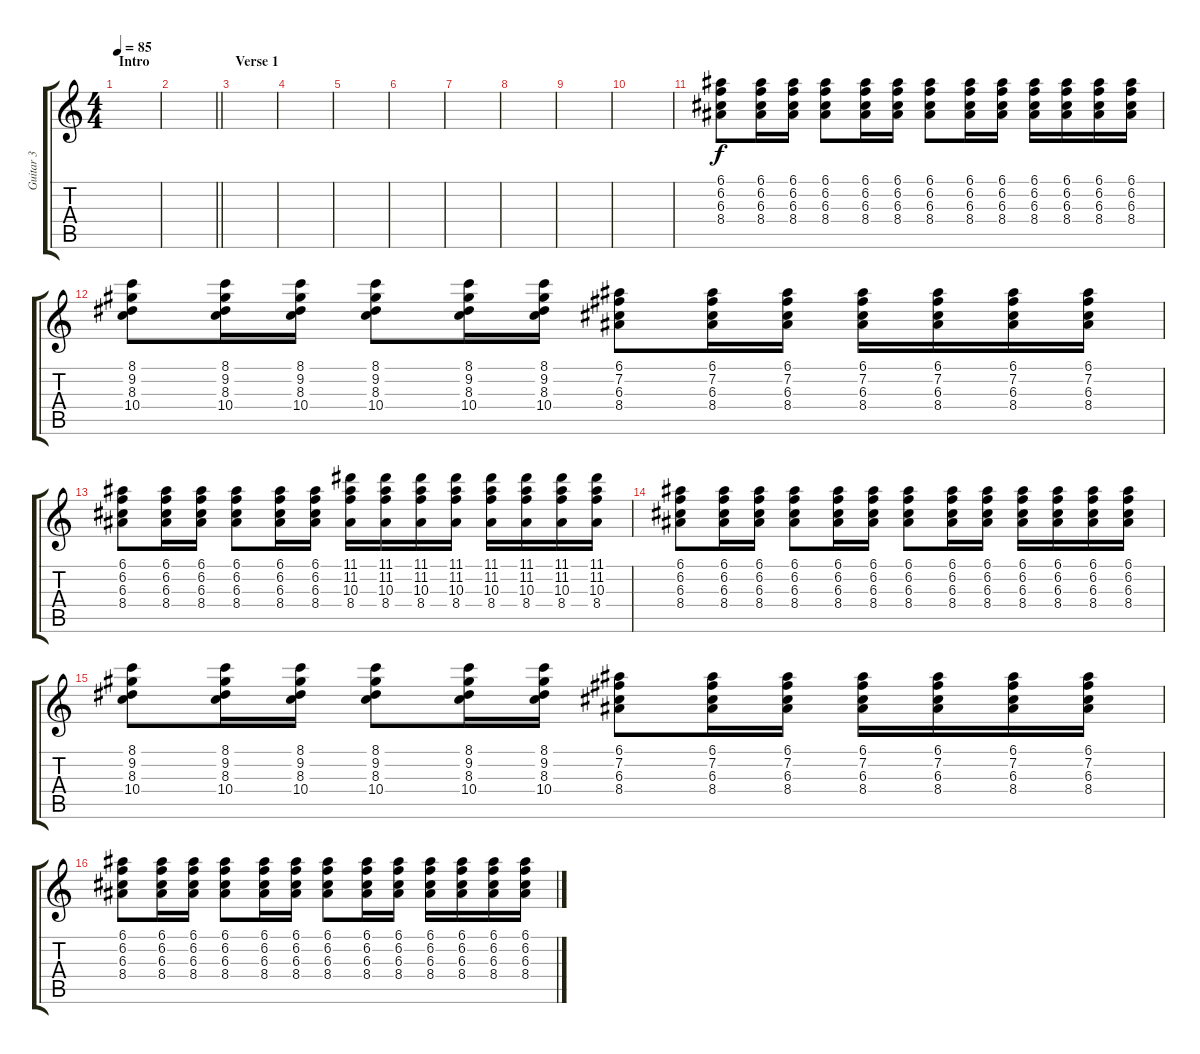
\track ("Guitar 3" "Guitar 3") {instrument acousticguitarsteel}
\staff {score tabs}
\tuning (E4 B3 G3 D3 A2 E2) {hide}
\ts (4 4)
\section ("" "Intro")
\tempo 85
\clef g2
\ks c
|
\barLineRight lightlight
|
\section ("" "Verse 1")
|
|
|
|
|
|
|
|
(6.1 6.2 6.3 8.4).8 (6.1 6.2 6.3 8.4).16 (6.1 6.2 6.3 8.4).16 (6.1 6.2 6.3 8.4).8 (6.1 6.2 6.3 8.4).16 (6.1 6.2 6.3 8.4).16 (6.1 6.2 6.3 8.4).8 (6.1 6.2 6.3 8.4).16 (6.1 6.2 6.3 8.4).16 (6.1 6.2 6.3 8.4).16 (6.1 6.2 6.3 8.4).16 (6.1 6.2 6.3 8.4).16 (6.1 6.2 6.3 8.4).16 |
(8.1 9.2 8.3 10.4).8 (8.1 9.2 8.3 10.4).16 (8.1 9.2 8.3 10.4).16 (8.1 9.2 8.3 10.4).8 (8.1 9.2 8.3 10.4).16 (8.1 9.2 8.3 10.4).16 (6.1 7.2 6.3 8.4).8 (6.1 7.2 6.3 8.4).16 (6.1 7.2 6.3 8.4).16 (6.1 7.2 6.3 8.4).16 (6.1 7.2 6.3 8.4).16 (6.1 7.2 6.3 8.4).16 (6.1 7.2 6.3 8.4).16 |
(6.1 6.2 6.3 8.4).8 (6.1 6.2 6.3 8.4).16 (6.1 6.2 6.3 8.4).16 (6.1 6.2 6.3 8.4).8 (6.1 6.2 6.3 8.4).16 (6.1 6.2 6.3 8.4).16 (11.1 11.2 10.3 8.4).16 (11.1 11.2 10.3 8.4).16 (11.1 11.2 10.3 8.4).16 (11.1 11.2 10.3 8.4).16 (11.1 11.2 10.3 8.4).16 (11.1 11.2 10.3 8.4).16 (11.1 11.2 10.3 8.4).16 (11.1 11.2 10.3 8.4).16 |
(6.1 6.2 6.3 8.4).8 (6.1 6.2 6.3 8.4).16 (6.1 6.2 6.3 8.4).16 (6.1 6.2 6.3 8.4).8 (6.1 6.2 6.3 8.4).16 (6.1 6.2 6.3 8.4).16 (6.1 6.2 6.3 8.4).8 (6.1 6.2 6.3 8.4).16 (6.1 6.2 6.3 8.4).16 (6.1 6.2 6.3 8.4).16 (6.1 6.2 6.3 8.4).16 (6.1 6.2 6.3 8.4).16 (6.1 6.2 6.3 8.4).16 |
(8.1 9.2 8.3 10.4).8 (8.1 9.2 8.3 10.4).16 (8.1 9.2 8.3 10.4).16 (8.1 9.2 8.3 10.4).8 (8.1 9.2 8.3 10.4).16 (8.1 9.2 8.3 10.4).16 (6.1 7.2 6.3 8.4).8 (6.1 7.2 6.3 8.4).16 (6.1 7.2 6.3 8.4).16 (6.1 7.2 6.3 8.4).16 (6.1 7.2 6.3 8.4).16 (6.1 7.2 6.3 8.4).16 (6.1 7.2 6.3 8.4).16 |
(6.1 6.2 6.3 8.4).8 (6.1 6.2 6.3 8.4).16 (6.1 6.2 6.3 8.4).16 (6.1 6.2 6.3 8.4).8 (6.1 6.2 6.3 8.4).16 (6.1 6.2 6.3 8.4).16 (6.1 6.2 6.3 8.4).8 (6.1 6.2 6.3 8.4).16 (6.1 6.2 6.3 8.4).16 (6.1 6.2 6.3 8.4).16 (6.1 6.2 6.3 8.4).16 (6.1 6.2 6.3 8.4).16 (6.1 6.2 6.3 8.4).16
